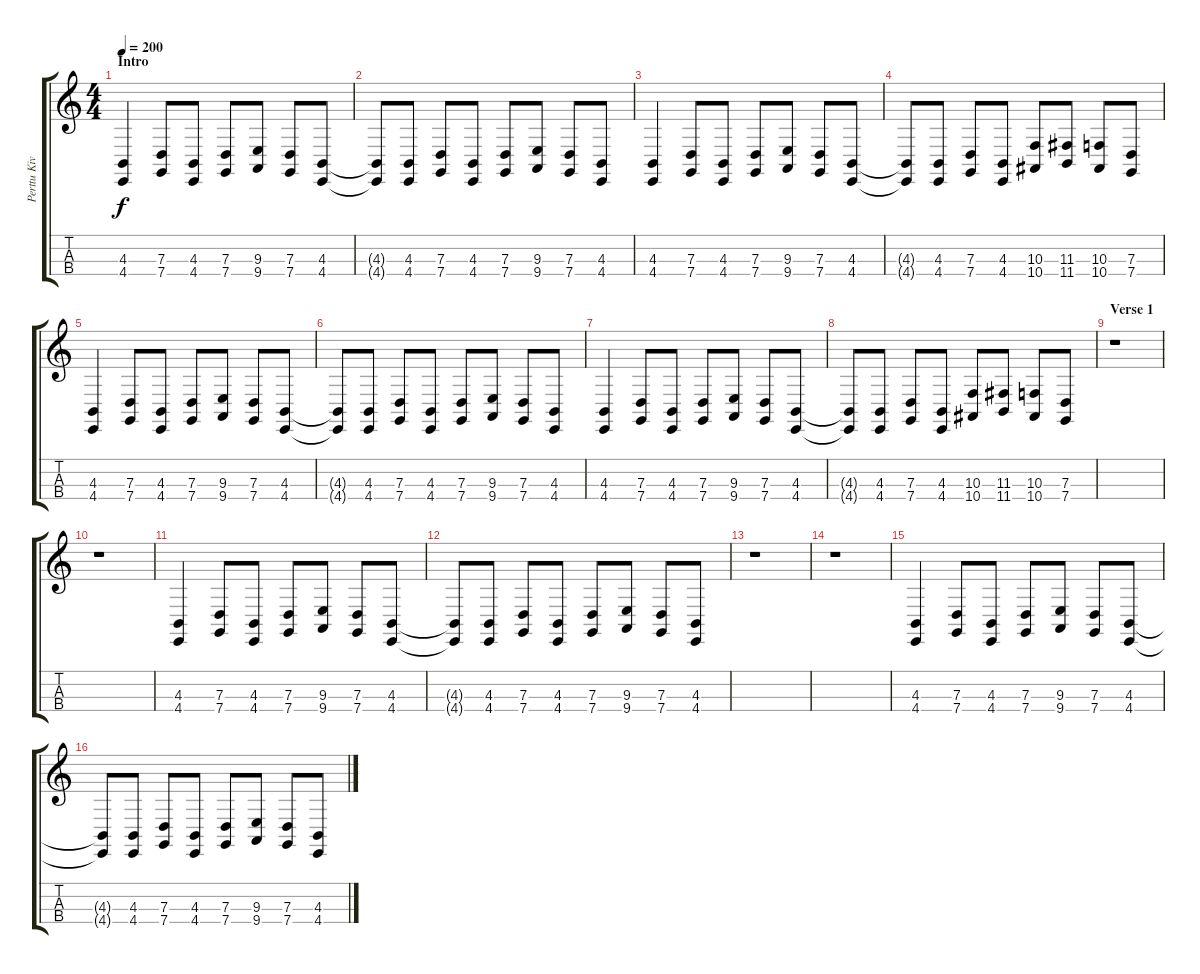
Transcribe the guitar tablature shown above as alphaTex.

\track ("Perttu Kivilaakso" "Perttu Kiv") {instrument cello}
\staff {score tabs}
\tuning (G3 D3 G2 C2) {hide}
\ts (4 4)
\section ("" "Intro")
\tempo 200
\clef g2
\ks c
(4.3 4.4).4{dy f instrument cello} (7.3 7.4).8 (4.3 4.4).8 (7.3 7.4).8 (9.3 9.4).8 (7.3 7.4).8 (4.3 4.4).8 |
(4.3{t} 4.4{t}).8 (4.3 4.4).8 (7.3 7.4).8 (4.3 4.4).8 (7.3 7.4).8 (9.3 9.4).8 (7.3 7.4).8 (4.3 4.4).8 |
(4.3 4.4).4 (7.3 7.4).8 (4.3 4.4).8 (7.3 7.4).8 (9.3 9.4).8 (7.3 7.4).8 (4.3 4.4).8 |
(4.3{t} 4.4{t}).8 (4.3 4.4).8 (7.3 7.4).8 (4.3 4.4).8 (10.3 10.4).8 (11.3 11.4).8 (10.3 10.4).8 (7.3 7.4).8 |
(4.3 4.4).4 (7.3 7.4).8 (4.3 4.4).8 (7.3 7.4).8 (9.3 9.4).8 (7.3 7.4).8 (4.3 4.4).8 |
(4.3{t} 4.4{t}).8 (4.3 4.4).8 (7.3 7.4).8 (4.3 4.4).8 (7.3 7.4).8 (9.3 9.4).8 (7.3 7.4).8 (4.3 4.4).8 |
(4.3 4.4).4 (7.3 7.4).8 (4.3 4.4).8 (7.3 7.4).8 (9.3 9.4).8 (7.3 7.4).8 (4.3 4.4).8 |
(4.3{t} 4.4{t}).8 (4.3 4.4).8 (7.3 7.4).8 (4.3 4.4).8 (10.3 10.4).8 (11.3 11.4).8 (10.3 10.4).8 (7.3 7.4).8 |
\section ("" "Verse 1")
r.1 |
r.1 |
(4.3 4.4).4 (7.3 7.4).8 (4.3 4.4).8 (7.3 7.4).8 (9.3 9.4).8 (7.3 7.4).8 (4.3 4.4).8 |
(4.3{t} 4.4{t}).8 (4.3 4.4).8 (7.3 7.4).8 (4.3 4.4).8 (7.3 7.4).8 (9.3 9.4).8 (7.3 7.4).8 (4.3 4.4).8 |
r.1 |
r.1 |
(4.3 4.4).4 (7.3 7.4).8 (4.3 4.4).8 (7.3 7.4).8 (9.3 9.4).8 (7.3 7.4).8 (4.3 4.4).8 |
(4.3{t} 4.4{t}).8 (4.3 4.4).8 (7.3 7.4).8 (4.3 4.4).8 (7.3 7.4).8 (9.3 9.4).8 (7.3 7.4).8 (4.3 4.4).8
